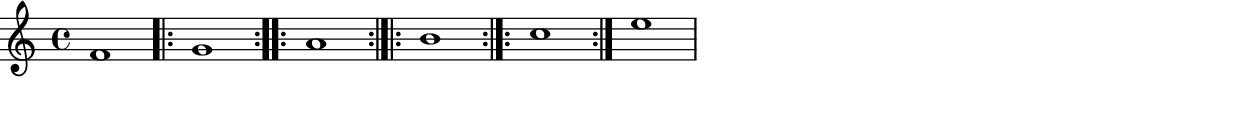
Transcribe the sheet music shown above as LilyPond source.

%% Generated by lilypond-book.py
%% Options: [exampleindent=10.16\mm,fragment,indent=0\mm,line-width=160\mm,quote,relative=1]
\include "lilypond-book-preamble.ly"


% ****************************************************************
% Start cut-&-pastable-section
% ****************************************************************



\paper {
  indent = 0\mm
  line-width = 160\mm
  % offset the left padding, also add 1mm as lilypond creates cropped
  % images with a little space on the right
  line-width = #(- line-width (* mm  3.000000) (* mm 1))
  line-width = 160\mm - 2.0 * 10.16\mm
  % offset the left padding, also add 1mm as lilypond creates cropped
  % images with a little space on the right
  line-width = #(- line-width (* mm  3.000000) (* mm 1))
}

\layout {
  
}



\relative c'
{


% ****************************************************************
% ly snippet contents follows:
% ****************************************************************
\sourcefileline 2786
f1 \bar ".|:"
g1 \bar ":..:"
a1 \bar ":|.|:"
b1 \bar ":|.:"
c1 \bar ":|."
e1



% ****************************************************************
% end ly snippet
% ****************************************************************
}
